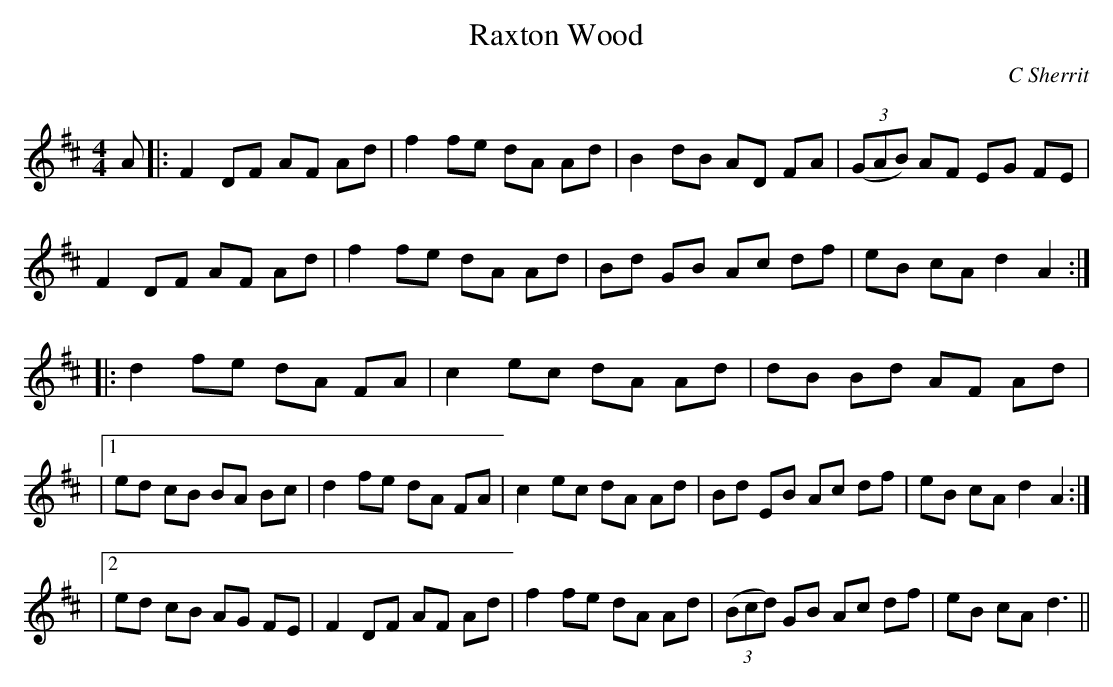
X:1
T: Raxton Wood
C:C Sherrit
Q: 232
K:D
M:4/4
L:1/8
A|:F2 DF AF Ad|f2 fe dA Ad|B2 dB AD FA|((3GAB) AF EG FE|
F2 DF AF Ad|f2 fe dA Ad|Bd GB Ac df|eB cA d2 A2:|
|:d2 fe dA FA|c2 ec dA Ad|dB Bd AF Ad|
|1ed cB BA Bc|d2 fe dA FA|c2 ec dA Ad|Bd EB Ac df|eB cA d2 A2:|
|2ed cB AG FE|F2 DF AF Ad|f2 fe dA Ad|((3Bcd) GB Ac df|eB cA d3||
